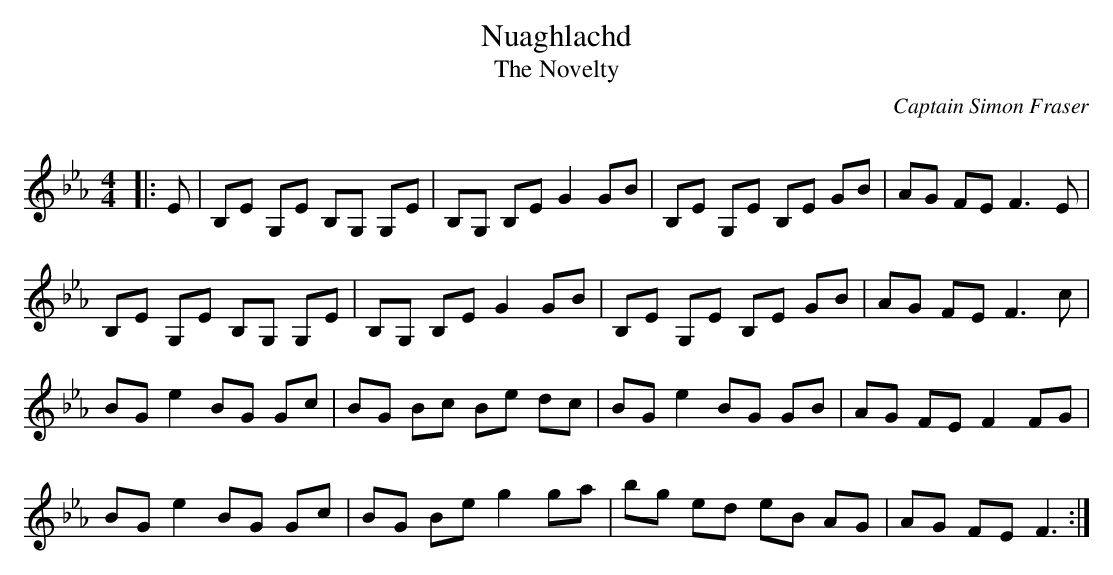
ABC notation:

X:1
T: Nuaghlachd
T: The Novelty
C:Captain Simon Fraser
Q: 232
K:Eb
M:4/4
L:1/8
|:E|B,E G,E B,G, G,E|B,G, B,E G2 GB|B,E G,E B,E GB|AG FE F3E|
B,E G,E B,G, G,E|B,G, B,E G2 GB|B,E G,E B,E GB|AG FE F3c|
BG e2 BG Gc|BG Bc Be dc|BG e2 BG GB|AG FE F2 FG|
BG e2 BG Gc|BG Be g2 ga|bg ed eB AG|AG FE F3:|
